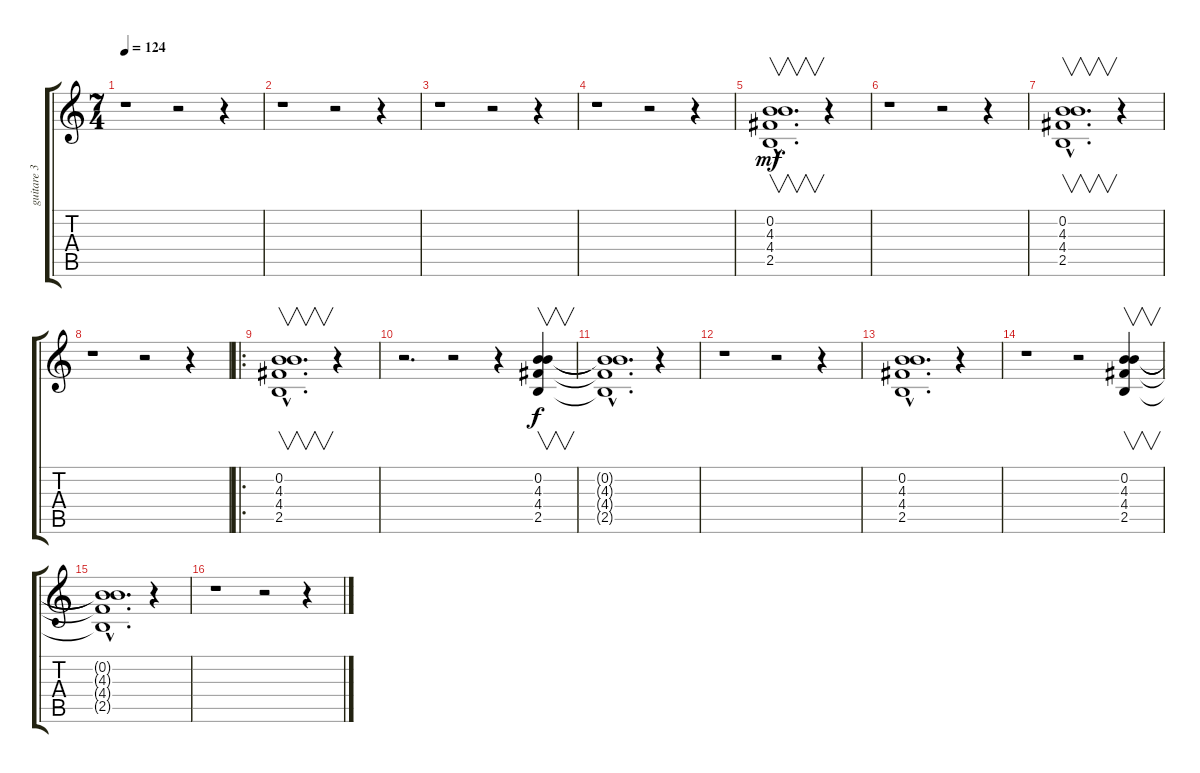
\track ("guitare 3" "guitare 3") {instrument acousticguitarnylon}
\staff {score tabs}
\tuning (E4 B3 G3 D3 A2 E2) {hide}
\ts (7 4)
\tempo 124
\clef g2
\ks c
r.1{dy mf instrument acousticguitarnylon} r.2 r.4 |
r.1 r.2 r.4 |
r.1 r.2 r.4 |
r.1 r.2 r.4 |
(0.2{hac} 4.3{hac} 4.4{hac} 2.5{hac}).1{v d} r.4 |
r.1 r.2 r.4 |
(0.2{hac} 4.3{hac} 4.4{hac} 2.5{hac}).1{v d} r.4 |
r.1 r.2 r.4 |
\ro
(0.2{hac} 4.3{hac} 4.4{hac} 2.5{hac}).1{v d} r.4 |
r.2{d} r.2 r.4 (0.2 4.3 4.4 2.5).4{v dy f} |
(0.2{hac t} 4.3{hac t} 4.4{hac t} 2.5{hac t}).1{d} r.4 |
r.1 r.2 r.4 |
(0.2{hac} 4.3{hac} 4.4{hac} 2.5{hac}).1{d} r.4 |
r.1 r.2 (0.2 4.3 4.4 2.5).4{v} |
(0.2{hac t} 4.3{hac t} 4.4{hac t} 2.5{hac t}).1{d} r.4 |
r.1 r.2 r.4
